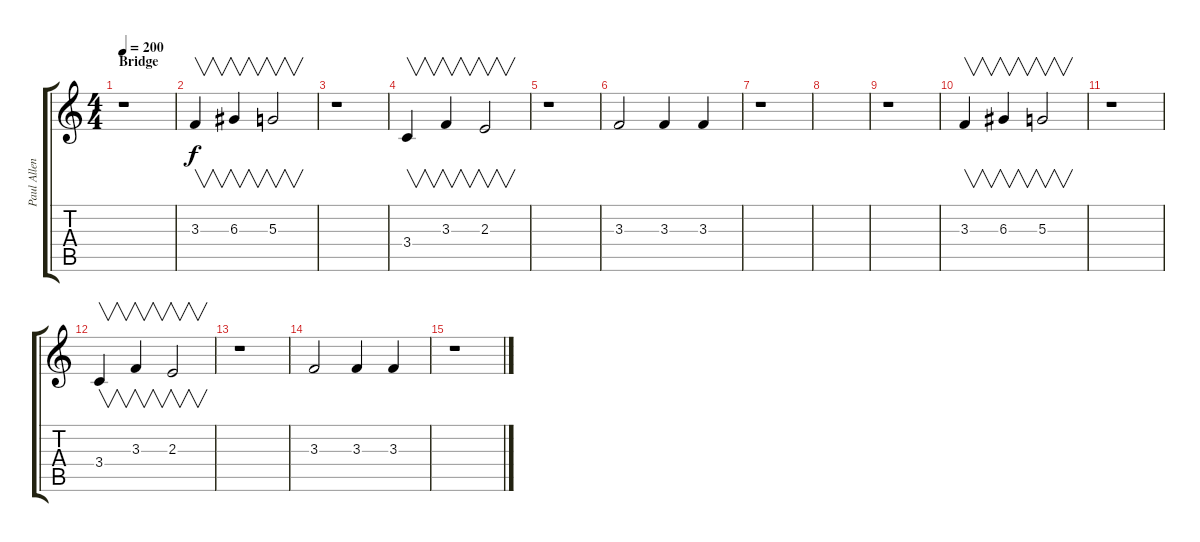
\track ("Paul Allender" "Paul Allen") {instrument distortionguitar}
\staff {score tabs}
\tuning (B3 Gb3 D3 A2 E2 B1) {hide}
\ts (4 4)
\section ("" "Bridge")
\tempo 200
\clef g2
\ks c
r.1{dy f} |
3.3.4{v balance 13} 6.3.4{v balance 14} 5.3.2{v balance 13} |
r.1 |
3.4.4{v balance 3} 3.3.4{v balance 2} 2.3.2{v balance 3} |
r.1 |
3.3.2{balance 8} 3.3.4 3.3.4 |
r.1 |
|
r.1 |
3.3.4{v balance 13} 6.3.4{v balance 14} 5.3.2{v balance 13} |
r.1 |
3.4.4{v balance 3} 3.3.4{v balance 2} 2.3.2{v balance 3} |
r.1 |
3.3.2{balance 8} 3.3.4 3.3.4 |
r.1
